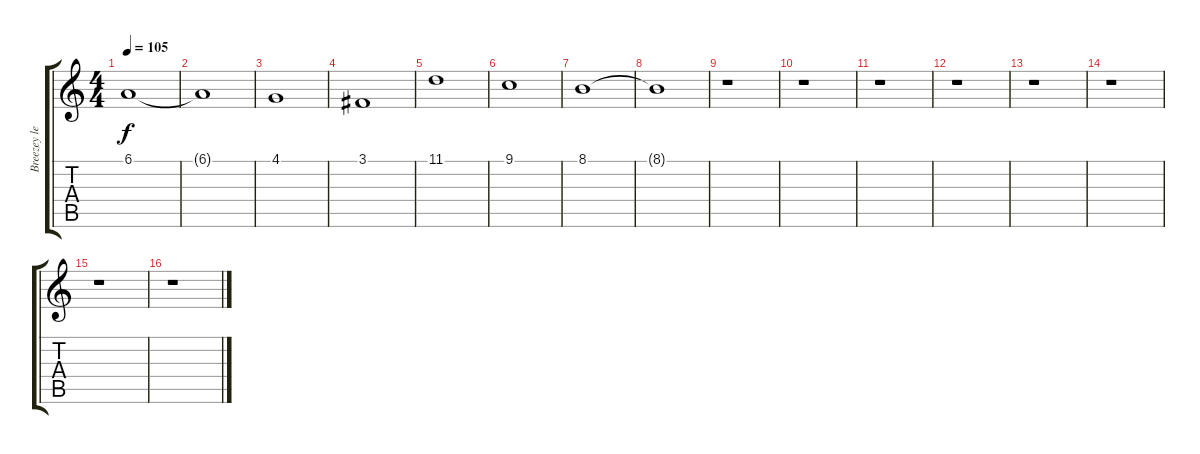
\track ("Breezey leaves" "Breezey le") {instrument shakuhachi}
\staff {score tabs}
\tuning (Eb4 Bb3 Gb3 B2 Gb2 B1) {hide}
\ts (4 4)
\tempo 105
\clef g2
\ks c
6.1.1{dy f} |
6.1{t}.1 |
4.1.1 |
3.1.1 |
11.1.1 |
9.1.1 |
8.1.1 |
8.1{t}.1 |
r.1 |
r.1 |
r.1 |
r.1 |
r.1 |
r.1 |
r.1 |
r.1
